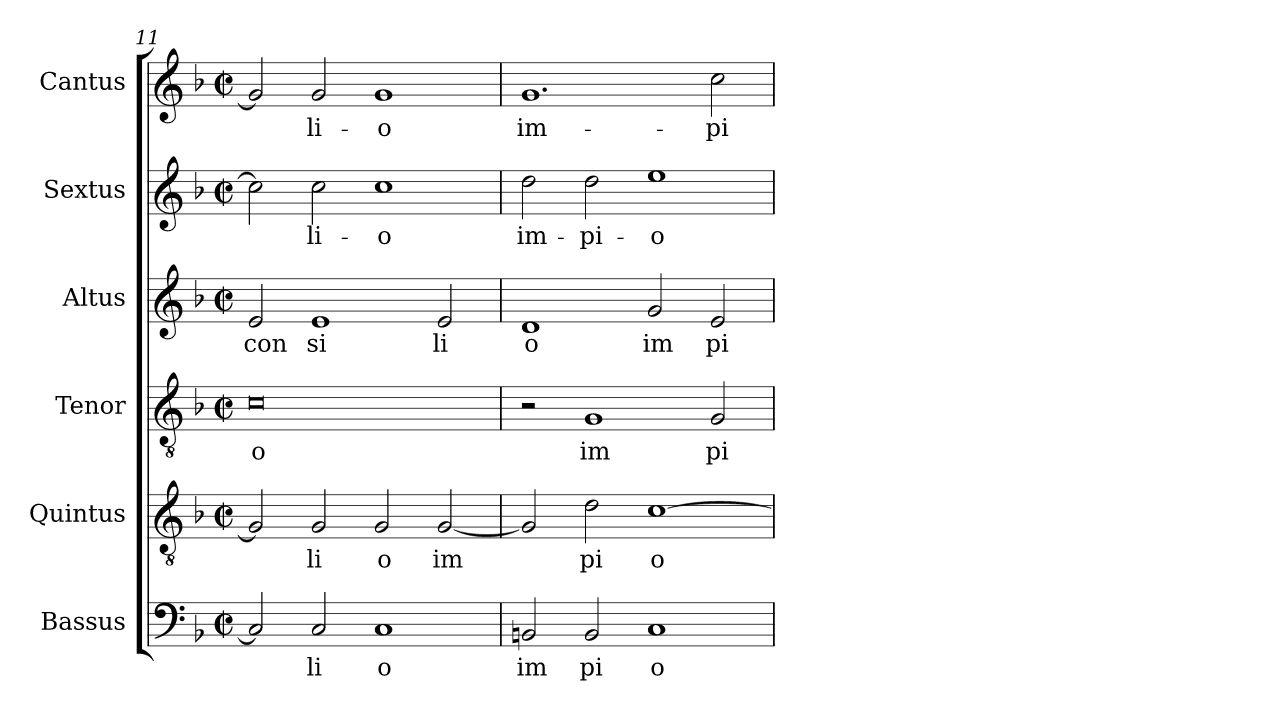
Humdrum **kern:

**kern	**text	**kern	**text	**kern	**text	**kern	**text	**kern	**text	**kern	**text
*part6	*part6	*part5	*part5	*part4	*part4	*part3	*part3	*part2	*part2	*part1	*part1
*staff6	*staff6	*staff5	*staff5	*staff4	*staff4	*staff3	*staff3	*staff2	*staff2	*staff1	*staff1
*I"Bassus	*	*I"Quintus	*	*I"Tenor	*	*I"Altus	*	*I"Sextus	*	*I"Cantus	*
*I'B	*	*I'Q	*	*I'T	*	*I'A	*	*I'S	*	*I'C	*
*clefF4	*	*clefGv2	*	*clefGv2	*	*clefG2	*	*clefG2	*	*clefG2	*
*k[b-]	*	*k[b-]	*	*k[b-]	*	*k[b-]	*	*k[b-]	*	*k[b-]	*
*F:	*	*F:	*	*F:	*	*F:	*	*F:	*	*F:	*
*M2/2	*	*M2/2	*	*M2/2	*	*M2/2	*	*M2/2	*	*M2/2	*
*met(c|)	*	*met(c|)	*	*met(c|)	*	*met(c|)	*	*met(c|)	*	*met(c|)	*
=11	=11	=11	=11	=11	=11	=11	=11	=11	=11	=11	=11
!	!LO:LY:b:cj	!	!LO:LY:b:cj	!	!LO:LY:b:cj	!	!LO:LY:b:cj	!	!LO:LY:b:cj	!	!LO:LY:b:cj
2C/]	.	2G/]	.	0c	o	2e/	con	2cc\]	--	2g/]	--
!	!LO:LY:b:cj	!	!LO:LY:b:cj	!	!	!	!LO:LY:b:cj	!	!LO:LY:b:cj	!	!LO:LY:b:cj
2C/	li	2G/	li	.	.	1e	si	2cc\	-li-	2g/	-li-
!	!LO:LY:b:cj	!	!LO:LY:b:cj	!	!	!	!	!	!LO:LY:b:cj	!	!LO:LY:b:cj
1C	o	2G/	o	.	.	.	.	1cc	-o	1g	-o
!	!	!	!LO:LY:b:cj	!	!	!	!LO:LY:b:cj	!	!	!	!
.	.	[<2G/	im	.	.	2e/	li	.	.	.	.
=12	=12	=12	=12	=12	=12	=12	=12	=12	=12	=12	=12
!	!LO:LY:b:cj	!	!LO:LY:b:cj	!	!	!	!LO:LY:b:cj	!	!LO:LY:b:cj	!	!LO:LY:b:cj
2BBn/	im	2G/]	.	2r	.	1d	o	2dd\	im-	1.g	im-
!	!LO:LY:b:cj	!	!LO:LY:b:cj	!	!LO:LY:b:cj	!	!	!	!LO:LY:b:cj	!	!
2BB/	pi	2d\	pi	1G	im	.	.	2dd\	-pi-	.	.
!	!LO:LY:b:cj	!	!LO:LY:b:cj	!	!	!	!LO:LY:b:cj	!	!LO:LY:b:cj	!	!
1C	o	[<1c	o	.	.	2g/	im	1ee	-o-	.	.
!	!	!	!	!	!LO:LY:b:cj	!	!LO:LY:b:cj	!	!	!	!LO:LY:b:cj
.	.	.	.	2G/	pi	2e/	pi	.	.	2cc\	-pi-
=	=	=	=	=	=	=	=	=	=	=	=
*-	*-	*-	*-	*-	*-	*-	*-	*-	*-	*-	*-
